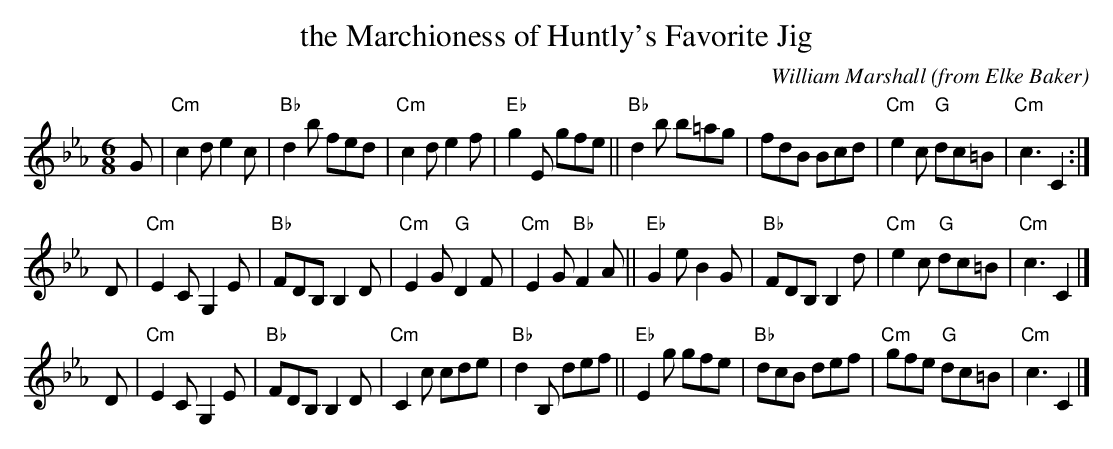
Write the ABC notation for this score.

X:1
T: the Marchioness of Huntly's Favorite Jig
C: William Marshall
O: from Elke Baker
M: 6/8
L: 1/8
K: Cm
G |\
"Cm"c2d e2c | "Bb"d2b fed | "Cm"c2d e2f | "Eb"g2E gfe ||\
"Bb"d2b b=ag | fdB Bcd | "Cm"e2c "G"dc=B | "Cm"c3 C2 :|
D |\
"Cm"E2C G,2E | "Bb"FDB, B,2D | "Cm"E2G "G"D2F | "Cm"E2G "Bb"F2A ||\
"Eb"G2e B2G | "Bb"FDB, B,2d | "Cm"e2c "G"dc=B | "Cm"c3 C2 |]
D |\
"Cm"E2C G,2E | "Bb"FDB, B,2D | "Cm"C2c cde | "Bb"d2B, def ||\
"Eb"E2g gfe | "Bb"dcB def | "Cm"gfe "G"dc=B | "Cm"c3 C2 |]
